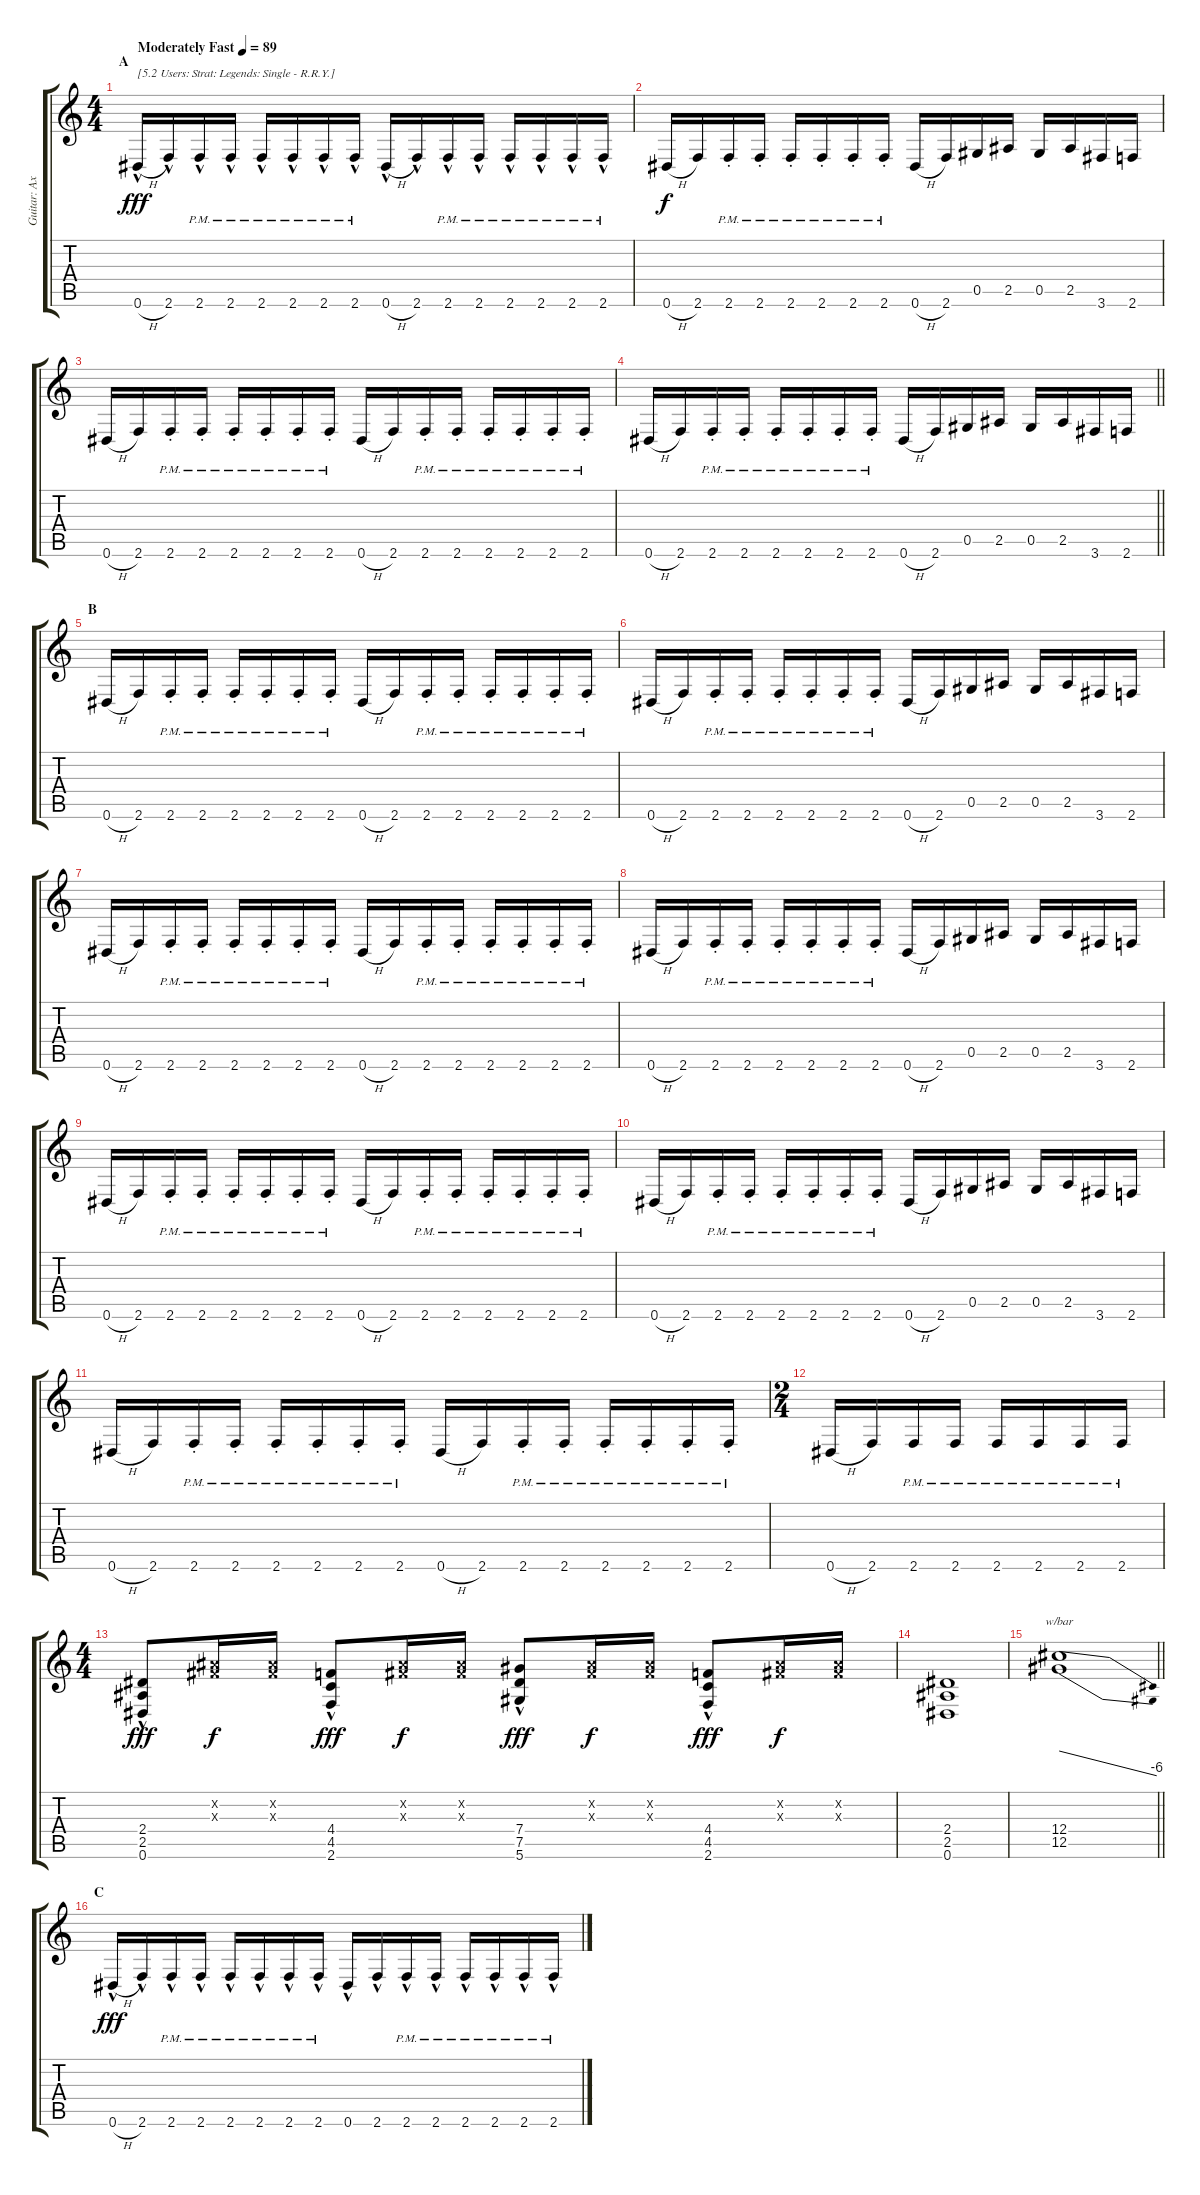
\track ("Guitar: Axel" "Guitar: Ax") {instrument overdrivenguitar}
\staff {score tabs}
\tuning (Eb4 Bb3 Gb3 Db3 Ab2 Eb2) {hide}
\ts (4 4)
\section ("" "A")
\tempo (89 "Moderately Fast")
\clef g2
\ks c
0.6{h hac}.16{txt "[5.2 Users: Strat: Legends: Single - R.R.Y.]" dy fff instrument overdrivenguitar} 2.6{hac}.16 2.6{hac pm}.16 2.6{hac pm}.16 2.6{hac pm}.16 2.6{hac pm}.16 2.6{hac pm}.16 2.6{hac pm}.16 0.6{h hac}.16 2.6{hac}.16 2.6{hac pm}.16 2.6{hac pm}.16 2.6{hac pm}.16 2.6{hac pm}.16 2.6{hac pm}.16 2.6{hac pm}.16 |
0.6{h}.16{dy f} 2.6.16 2.6{pm st}.16 2.6{pm st}.16 2.6{pm st}.16 2.6{pm st}.16 2.6{pm st}.16 2.6{pm st}.16 0.6{h}.16 2.6.16 0.5.16 2.5.16 0.5.16 2.5.16 3.6.16 2.6.16 |
0.6{h}.16 2.6.16 2.6{pm st}.16 2.6{pm st}.16 2.6{pm st}.16 2.6{pm st}.16 2.6{pm st}.16 2.6{pm st}.16 0.6{h}.16 2.6.16 2.6{pm st}.16 2.6{pm st}.16 2.6{pm st}.16 2.6{pm st}.16 2.6{pm st}.16 2.6{pm st}.16 |
\barLineRight lightlight
0.6{h}.16 2.6.16 2.6{pm st}.16 2.6{pm st}.16 2.6{pm st}.16 2.6{pm st}.16 2.6{pm st}.16 2.6{pm st}.16 0.6{h}.16 2.6.16 0.5.16 2.5.16 0.5.16 2.5.16 3.6.16 2.6.16 |
\section ("" "B")
0.6{h}.16 2.6.16 2.6{pm st}.16 2.6{pm st}.16 2.6{pm st}.16 2.6{pm st}.16 2.6{pm st}.16 2.6{pm st}.16 0.6{h}.16 2.6.16 2.6{pm st}.16 2.6{pm st}.16 2.6{pm st}.16 2.6{pm st}.16 2.6{pm st}.16 2.6{pm st}.16 |
0.6{h}.16 2.6.16 2.6{pm st}.16 2.6{pm st}.16 2.6{pm st}.16 2.6{pm st}.16 2.6{pm st}.16 2.6{pm st}.16 0.6{h}.16 2.6.16 0.5.16 2.5.16 0.5.16 2.5.16 3.6.16 2.6.16 |
0.6{h}.16 2.6.16 2.6{pm st}.16 2.6{pm st}.16 2.6{pm st}.16 2.6{pm st}.16 2.6{pm st}.16 2.6{pm st}.16 0.6{h}.16 2.6.16 2.6{pm st}.16 2.6{pm st}.16 2.6{pm st}.16 2.6{pm st}.16 2.6{pm st}.16 2.6{pm st}.16 |
0.6{h}.16 2.6.16 2.6{pm st}.16 2.6{pm st}.16 2.6{pm st}.16 2.6{pm st}.16 2.6{pm st}.16 2.6{pm st}.16 0.6{h}.16 2.6.16 0.5.16 2.5.16 0.5.16 2.5.16 3.6.16 2.6.16 |
0.6{h}.16 2.6.16 2.6{pm st}.16 2.6{pm st}.16 2.6{pm st}.16 2.6{pm st}.16 2.6{pm st}.16 2.6{pm st}.16 0.6{h}.16 2.6.16 2.6{pm st}.16 2.6{pm st}.16 2.6{pm st}.16 2.6{pm st}.16 2.6{pm st}.16 2.6{pm st}.16 |
0.6{h}.16 2.6.16 2.6{pm st}.16 2.6{pm st}.16 2.6{pm st}.16 2.6{pm st}.16 2.6{pm st}.16 2.6{pm st}.16 0.6{h}.16 2.6.16 0.5.16 2.5.16 0.5.16 2.5.16 3.6.16 2.6.16 |
0.6{h}.16 2.6.16 2.6{pm st}.16 2.6{pm st}.16 2.6{pm st}.16 2.6{pm st}.16 2.6{pm st}.16 2.6{pm st}.16 0.6{h}.16 2.6.16 2.6{pm st}.16 2.6{pm st}.16 2.6{pm st}.16 2.6{pm st}.16 2.6{pm st}.16 2.6{pm st}.16 |
\ts (2 4)
0.6{h}.16 2.6.16 2.6{pm}.16 2.6{pm}.16 2.6{pm}.16 2.6{pm}.16 2.6{pm}.16 2.6{pm}.16 |
\ts (4 4)
(2.4{hac} 2.5{hac} 0.6{hac}).8{dy fff} (0.2{x} 0.3{x}).16{dy f} (0.2{x} 0.3{x}).16 (4.4{hac} 4.5{hac} 2.6{hac}).8{dy fff} (0.2{x} 0.3{x}).16{dy f} (0.2{x} 0.3{x}).16 (7.4{hac} 7.5{hac} 5.6).8{dy fff} (0.2{x} 0.3{x}).16{dy f} (0.2{x} 0.3{x}).16 (4.4{hac} 4.5{hac} 2.6{hac}).8{dy fff} (0.2{x} 0.3{x}).16{dy f} (0.2{x} 0.3{x}).16 |
(2.4 2.5 0.6).1 |
\barLineRight lightlight
(12.4 12.5).1{tbe (dive default 0 0 60 -24)} |
\section ("" "C")
0.6{h hac}.16{dy fff} 2.6{hac}.16 2.6{hac pm}.16 2.6{hac pm}.16 2.6{hac pm}.16 2.6{hac pm}.16 2.6{hac pm}.16 2.6{hac pm}.16 0.6{hac}.16 2.6{hac}.16 2.6{hac pm}.16 2.6{hac pm}.16 2.6{hac pm}.16 2.6{hac pm}.16 2.6{hac pm}.16 2.6{hac pm}.16
